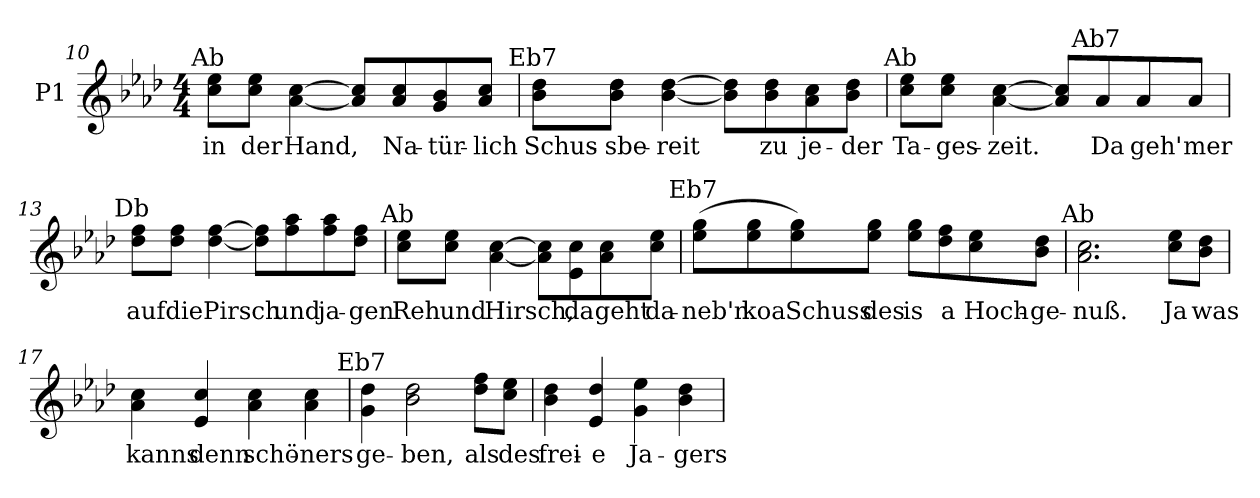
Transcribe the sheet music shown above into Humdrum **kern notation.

**kern	**text
*part1	*part1
*staff1	*staff1
*I"P1	*
*clefG2	*
*k[b-e-a-d-]	*
*A-:	*
*M4/4	*
=10	=10
!LO:TX:a:cj:t=Ab	!
!	!LO:LY:b:color=#000000
8cci\ 8ee-iL	in
!	!LO:LY:b:color=#000000
8cci\ 8ee-iJ	der
!	!LO:LY:b:color=#000000
[<4a-i\ [>4cci	Hand,
8a-i/] 8cci]L	.
!	!LO:LY:b:color=#000000
8a-i/ 8cci	Na-
!	!LO:LY:b:color=#000000
8gi/ 8b-i	-tür-
!	!LO:LY:b:color=#000000
8a-i/ 8cciJ	-lich
=11	=11
!LO:TX:a:cj:t=Eb7	!
!	!LO:LY:b:color=#000000
8b-i\ 8dd-iL	Schus-
!	!LO:LY:b:color=#000000
8b-i\ 8dd-iJ	-sbe-
!	!LO:LY:b:color=#000000
[<4b-i\ [>4dd-i	-reit
8b-i\] 8dd-i]L	.
!	!LO:LY:b:color=#000000
8b-i\ 8dd-i	zu
!	!LO:LY:b:color=#000000
8a-i\ 8cci	je-
!	!LO:LY:b:color=#000000
8b-i\ 8dd-iJ	-der
!!LO:LB:g=z
=12	=12
!LO:TX:a:cj:t=Ab	!
!	!LO:LY:b:color=#000000
8cci\ 8ee-iL	Ta-
!	!LO:LY:b:color=#000000
8cci\ 8ee-iJ	-ges-
!	!LO:LY:b:color=#000000
[<4a-i\ [>4cci	-zeit.
8a-i/] 8cci]L	.
!LO:TX:a:cj:t=Ab7	!
!	!LO:LY:b:color=#000000
8a-i/	Da
!	!LO:LY:b:color=#000000
8a-i/	geh'
!	!LO:LY:b:color=#000000
8a-i/J	mer
=13	=13
!LO:TX:a:cj:t=Db	!
!	!LO:LY:b:color=#000000
8dd-i\ 8ffiL	auf
!	!LO:LY:b:color=#000000
8dd-i\ 8ffiJ	die
!	!LO:LY:b:color=#000000
[<4dd-i\ [>4ffi	Pirsch
8dd-i\] 8ffi]L	.
!	!LO:LY:b:color=#000000
8ffi\ 8aa-i	und
!	!LO:LY:b:color=#000000
8ffi\ 8aa-i	ja-
!	!LO:LY:b:color=#000000
8dd-i\ 8ffiJ	-gen
=14	=14
!LO:TX:a:cj:t=Ab	!
!	!LO:LY:b:color=#000000
8cci\ 8ee-iL	Reh
!	!LO:LY:b:color=#000000
8cci\ 8ee-iJ	und
!	!LO:LY:b:color=#000000
[<4a-i\ [>4cci	Hirsch,
8a-i\] 8cci]L	.
!	!LO:LY:b:color=#000000
8e-i\ 8cci	da
!	!LO:LY:b:color=#000000
8a-i\ 8cci	geht
!	!LO:LY:b:color=#000000
8cci\ 8ee-iJ	da-
=15	=15
!LO:TX:a:cj:t=Eb7	!
!	!LO:LY:b:color=#000000
(8ee-i\ 8ggiL	-neb'n
!	!LO:LY:b:color=#000000
8ee-i\ 8ggi	koa
!	!LO:LY:b:color=#000000
8ee-i\ 8ggi)	Schuss
!	!LO:LY:b:color=#000000
8ee-i\ 8ggiJ	des
!	!LO:LY:b:color=#000000
8ee-i\ 8ggiL	is
!	!LO:LY:b:color=#000000
8dd-i\ 8ffi	a
!	!LO:LY:b:color=#000000
8cci\ 8ee-i	Hoch-
!	!LO:LY:b:color=#000000
8b-i\ 8dd-iJ	-ge-
!!LO:LB:g=z
=16	=16
!LO:TX:a:cj:t=Ab	!
!	!LO:LY:b:color=#000000
2.a-i\ 2.cci	-nuß.
!	!LO:LY:b:color=#000000
8cci\ 8ee-iL	Ja
!	!LO:LY:b:color=#000000
8b-i\ 8dd-iJ	was
=17	=17
!	!LO:LY:b:color=#000000
4a-i\ 4cci	kanns
!	!LO:LY:b:color=#000000
4e-i/ 4cci	denn
!	!LO:LY:b:color=#000000
4a-i\ 4cci	schö-
!	!LO:LY:b:color=#000000
4a-i\ 4cci	-ners
=18	=18
!LO:TX:a:cj:t=Eb7	!
!	!LO:LY:b:color=#000000
4gi\ 4dd-i	ge-
!	!LO:LY:b:color=#000000
2b-i\ 2dd-i	-ben,
!	!LO:LY:b:color=#000000
8dd-i\ 8ffiL	als
!	!LO:LY:b:color=#000000
8cci\ 8ee-iJ	des
=19	=19
!	!LO:LY:b:color=#000000
4b-i\ 4dd-i	frei-
!	!LO:LY:b:color=#000000
4e-i/ 4dd-i	-e
!	!LO:LY:b:color=#000000
4gi\ 4ee-i	Ja-
!	!LO:LY:b:color=#000000
4b-i\ 4dd-i	-gers-
=	=
*-	*-
